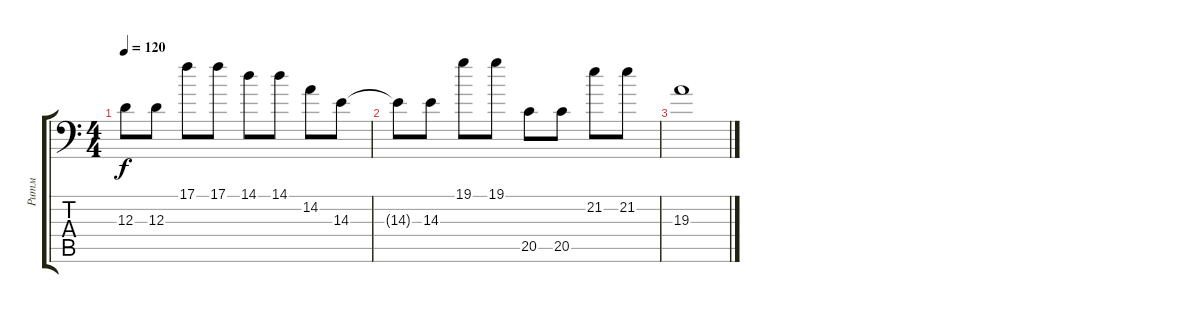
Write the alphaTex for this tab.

\track ("Ритм" "Ритм") {instrument distortionguitar}
\staff {score tabs}
\tuning (C3 G2 D2 A1 E1 B0) {hide}
\ts (4 4)
\tempo 120
\clef f4
\ks c
12.3{t}.8{dy f} 12.3.8 17.1.8 17.1.8 14.1.8 14.1.8 14.2.8 14.3.8 |
14.3{t}.8 14.3.8 19.1.8 19.1.8 20.5.8 20.5.8 21.2.8 21.2.8 |
19.3.1
